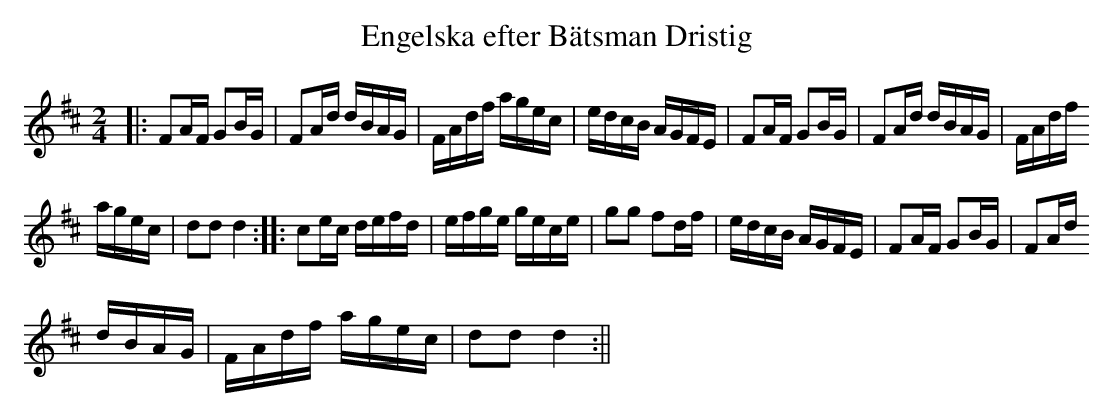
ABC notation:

X:1
T:Engelska efter B\"atsman Dristig
M:2/4
K:D
|:F2AF G2BG|F2Ad dBAG|FAdf agec|edcB AGFE|F2AF G2BG|F2Ad dBAG|FAdf
agec|d2d2 d4:||:c2ec defd|efge gece|g2g2 f2df|edcB AGFE|F2AF G2BG|F2Ad
dBAG|FAdf agec|d2d2 d4:||
